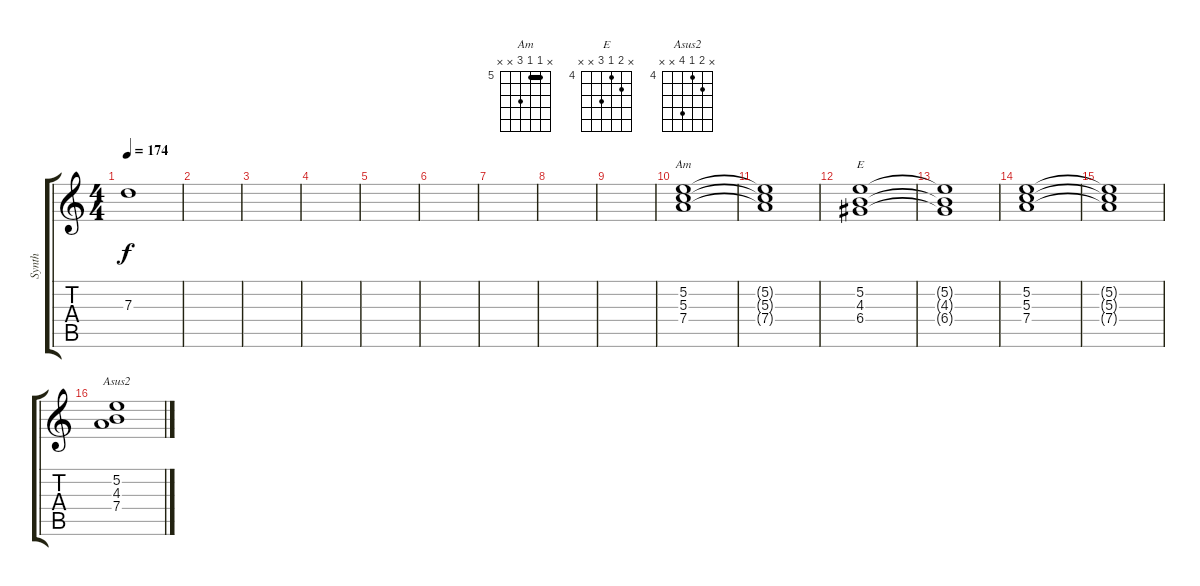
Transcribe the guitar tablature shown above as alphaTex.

\track ("Synth" "Synth") {instrument synthstrings1}
\staff {score tabs}
\tuning (E5 B4 G4 D4 A3 E3) {hide}
\chord ("Am" x 5 5 7 x x) {firstfret 5 barre 5}
\chord ("E" x 5 4 6 x x) {firstfret 4}
\chord ("Asus2" x 5 4 7 x x) {firstfret 4}
\ts (4 4)
\tempo 174
\clef g2
\ks c
7.3{t}.1{dy f} |
|
|
|
|
|
|
|
|
(5.2 5.3 7.4).1{ch "Am"} |
(5.2{t} 5.3{t} 7.4{t}).1 |
(5.2 4.3 6.4).1{ch "E"} |
(5.2{t} 4.3{t} 6.4{t}).1 |
(5.2 5.3 7.4).1 |
(5.2{t} 5.3{t} 7.4{t}).1 |
(5.2 4.3 7.4).1{ch "Asus2"}
